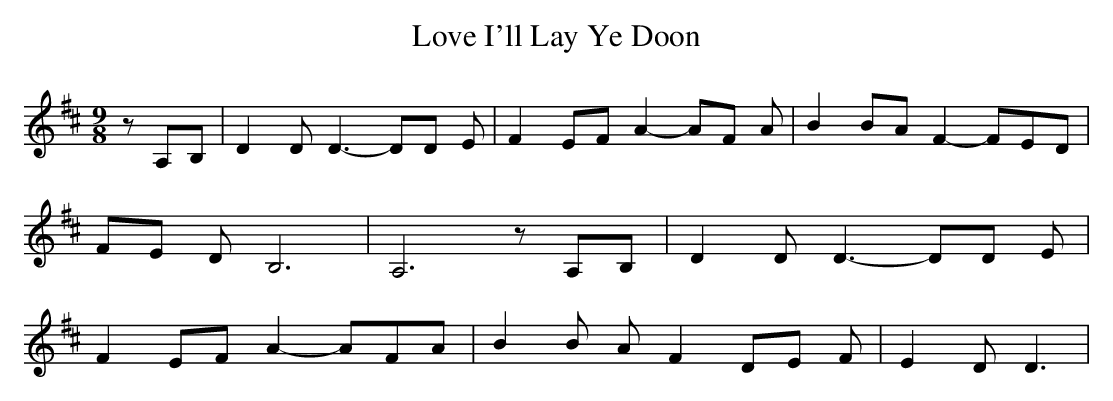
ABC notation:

X:1
T:I'll Lay Ye Doon, Love
M:9/8
L:1/8
K:D
 z A,B,| D2 D D3- DD E| F2 EF A2- AF A| B2 BA F2- FE-D|F-E D B,6-|\
 A,6 z A,B,| D2 D D3- DD E| F2 EF A2- AF-A| B2 B A- F2D-E F| E2 D D3|\
